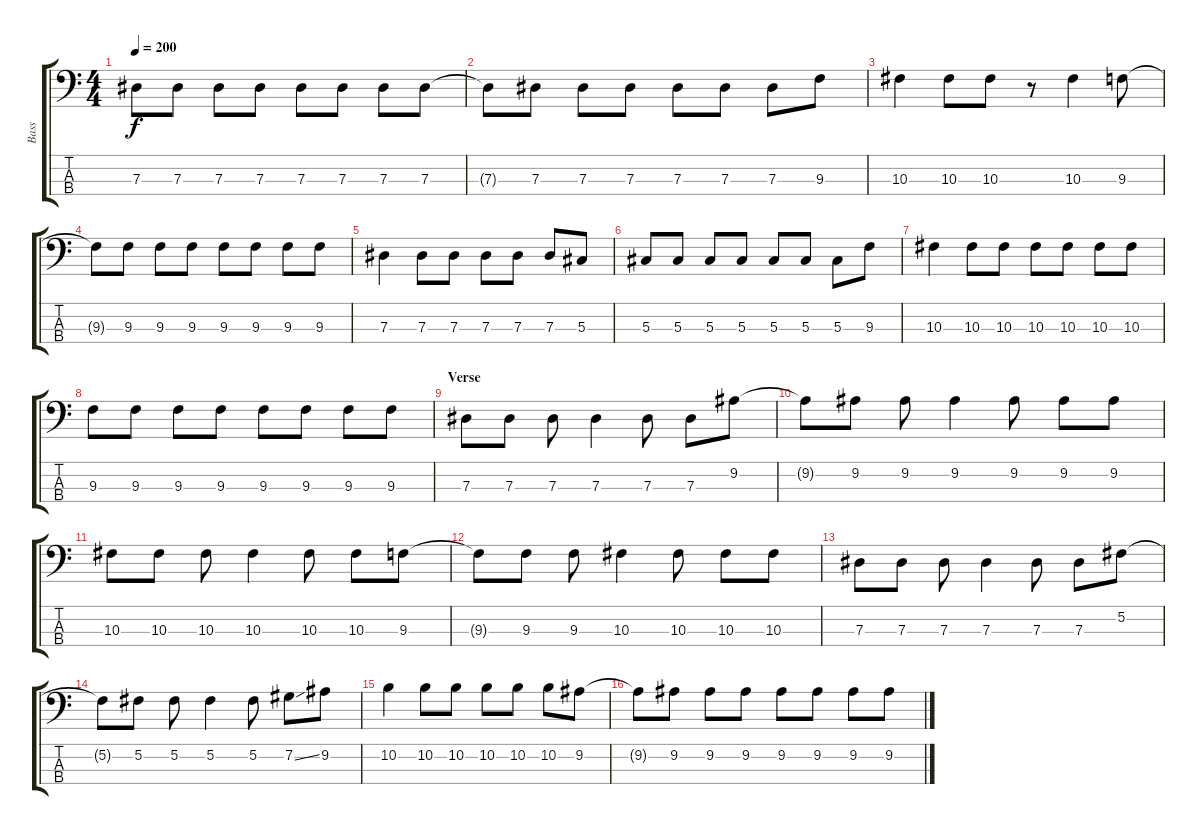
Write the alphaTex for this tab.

\track ("Bass" "Bass") {instrument electricbasspick}
\staff {score tabs}
\tuning (Gb2 Db2 Ab1 Eb1) {hide}
\ts (4 4)
\tempo 200
\clef f4
\ks c
7.3.8{dy f} 7.3.8 7.3.8 7.3.8 7.3.8 7.3.8 7.3.8 7.3.8 |
7.3{t}.8 7.3.8 7.3.8 7.3.8 7.3.8 7.3.8 7.3.8 9.3.8 |
10.3.4 10.3.8 10.3.8 r.8 10.3.4 9.3.8 |
9.3{t}.8 9.3.8 9.3.8 9.3.8 9.3.8 9.3.8 9.3.8 9.3.8 |
7.3.4 7.3.8 7.3.8 7.3.8 7.3.8 7.3.8 5.3.8 |
5.3.8 5.3.8 5.3.8 5.3.8 5.3.8 5.3.8 5.3.8 9.3.8 |
10.3.4 10.3.8 10.3.8 10.3.8 10.3.8 10.3.8 10.3.8 |
9.3.8 9.3.8 9.3.8 9.3.8 9.3.8 9.3.8 9.3.8 9.3.8 |
\section ("" "Verse")
7.3.8 7.3.8 7.3.8 7.3.4 7.3.8 7.3.8 9.2.8 |
9.2{t}.8 9.2.8 9.2.8 9.2.4 9.2.8 9.2.8 9.2.8 |
10.3.8 10.3.8 10.3.8 10.3.4 10.3.8 10.3.8 9.3.8 |
9.3{t}.8 9.3.8 9.3.8 10.3.4 10.3.8 10.3.8 10.3.8 |
7.3.8 7.3.8 7.3.8 7.3.4 7.3.8 7.3.8 5.2.8 |
5.2{t}.8 5.2.8 5.2.8 5.2.4 5.2.8 7.2{ss}.8 9.2.8 |
10.2.4 10.2.8 10.2.8 10.2.8 10.2.8 10.2.8 9.2.8 |
9.2{t}.8 9.2.8 9.2.8 9.2.8 9.2.8 9.2.8 9.2.8 9.2.8
